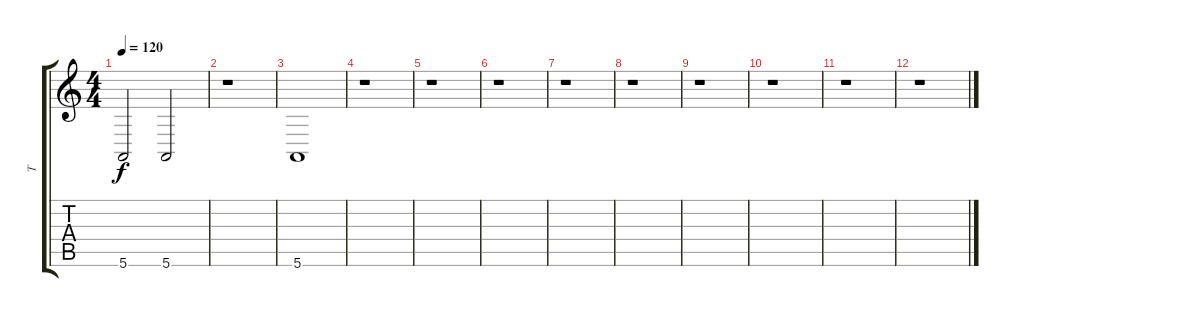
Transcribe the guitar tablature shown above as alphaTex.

\track ("T" "T") {instrument timpani}
\staff {score tabs}
\tuning (E4 B3 G3 D3 A2 E2) {hide}
\ts (4 4)
\tempo 120
\clef g2
\ks c
5.6.2{dy f} 5.6.2 |
r.1 |
5.6.1 |
r.1 |
r.1 |
r.1 |
r.1 |
r.1 |
r.1 |
r.1 |
r.1 |
r.1
